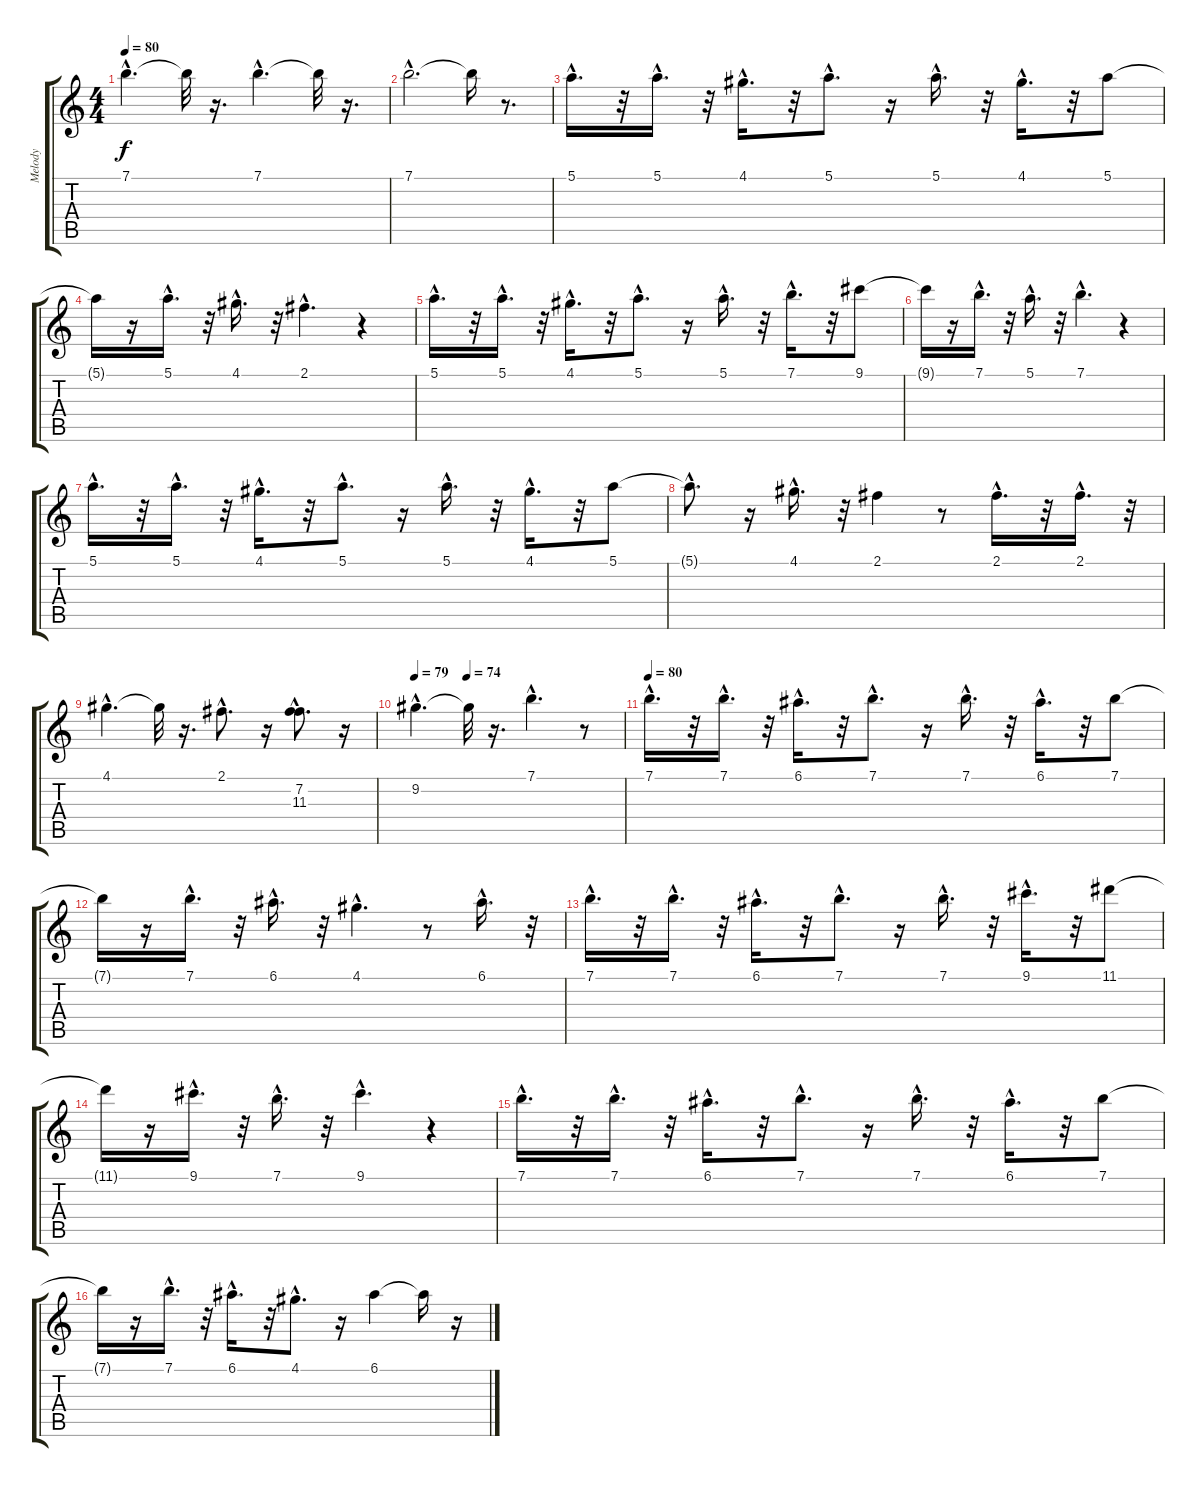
\track ("Melody " "Melody ") {instrument electricguitarjazz}
\staff {score tabs}
\tuning (E4 B3 G3 D3 A2 E2) {hide}
\ts (4 4)
\tempo 80
\clef g2
\ks c
7.1{hac}.4{d dy f} 7.1{t}.32 r.16{d} 7.1{hac}.4{d} 7.1{t}.32 r.16{d} |
7.1{hac}.2{d} 7.1{t}.16 r.8{d} |
5.1{hac}.16{d} r.32 5.1{hac}.16{d} r.32 4.1{hac}.16{d} r.32 5.1{hac}.8{d} r.16 5.1{hac}.16{d} r.32 4.1{hac}.16{d} r.32 5.1.8 |
5.1{t}.16 r.16 5.1{hac}.16{d} r.32 4.1{hac}.16{d} r.32 2.1{hac}.4{d} r.4 |
5.1{hac}.16{d} r.32 5.1{hac}.16{d} r.32 4.1{hac}.16{d} r.32 5.1{hac}.8{d} r.16 5.1{hac}.16{d} r.32 7.1{hac}.16{d} r.32 9.1.8 |
9.1{t}.16 r.16 7.1{hac}.16{d} r.32 5.1{hac}.16{d} r.32 7.1{hac}.4{d} r.4 |
5.1{hac}.16{d} r.32 5.1{hac}.16{d} r.32 4.1{hac}.16{d} r.32 5.1{hac}.8{d} r.16 5.1{hac}.16{d} r.32 4.1{hac}.16{d} r.32 5.1.8 |
5.1{hac t}.8{d} r.16 4.1{hac}.16{d} r.32 2.1.4 r.8 2.1{hac}.16{d} r.32 2.1{hac}.16{d} r.32 |
4.1{hac}.4{d} 4.1{t}.32 r.16{d} 2.1{hac}.8{d} r.16 (7.2{hac} 11.3{hac}).8{d} r.16 |
\tempo 79
\tempo (74 0.25)
9.2{hac}.4{d} 9.2{t}.32 r.16{d} 7.1{hac}.4{d} r.8 |
\tempo 80
7.1{hac}.16{d} r.32 7.1{hac}.16{d} r.32 6.1{hac}.16{d} r.32 7.1{hac}.8{d} r.16 7.1{hac}.16{d} r.32 6.1{hac}.16{d} r.32 7.1.8 |
7.1{t}.16 r.16 7.1{hac}.16{d} r.32 6.1{hac}.16{d} r.32 4.1{hac}.4{d} r.8 6.1{hac}.16{d} r.32 |
7.1{hac}.16{d} r.32 7.1{hac}.16{d} r.32 6.1{hac}.16{d} r.32 7.1{hac}.8{d} r.16 7.1{hac}.16{d} r.32 9.1{hac}.16{d} r.32 11.1.8 |
11.1{t}.16 r.16 9.1{hac}.16{d} r.32 7.1{hac}.16{d} r.32 9.1{hac}.4{d} r.4 |
7.1{hac}.16{d} r.32 7.1{hac}.16{d} r.32 6.1{hac}.16{d} r.32 7.1{hac}.8{d} r.16 7.1{hac}.16{d} r.32 6.1{hac}.16{d} r.32 7.1.8 |
7.1{t}.16 r.16 7.1{hac}.16{d} r.32 6.1{hac}.16{d} r.32 4.1{hac}.8{d} r.16 6.1.4 6.1{t}.16 r.16
